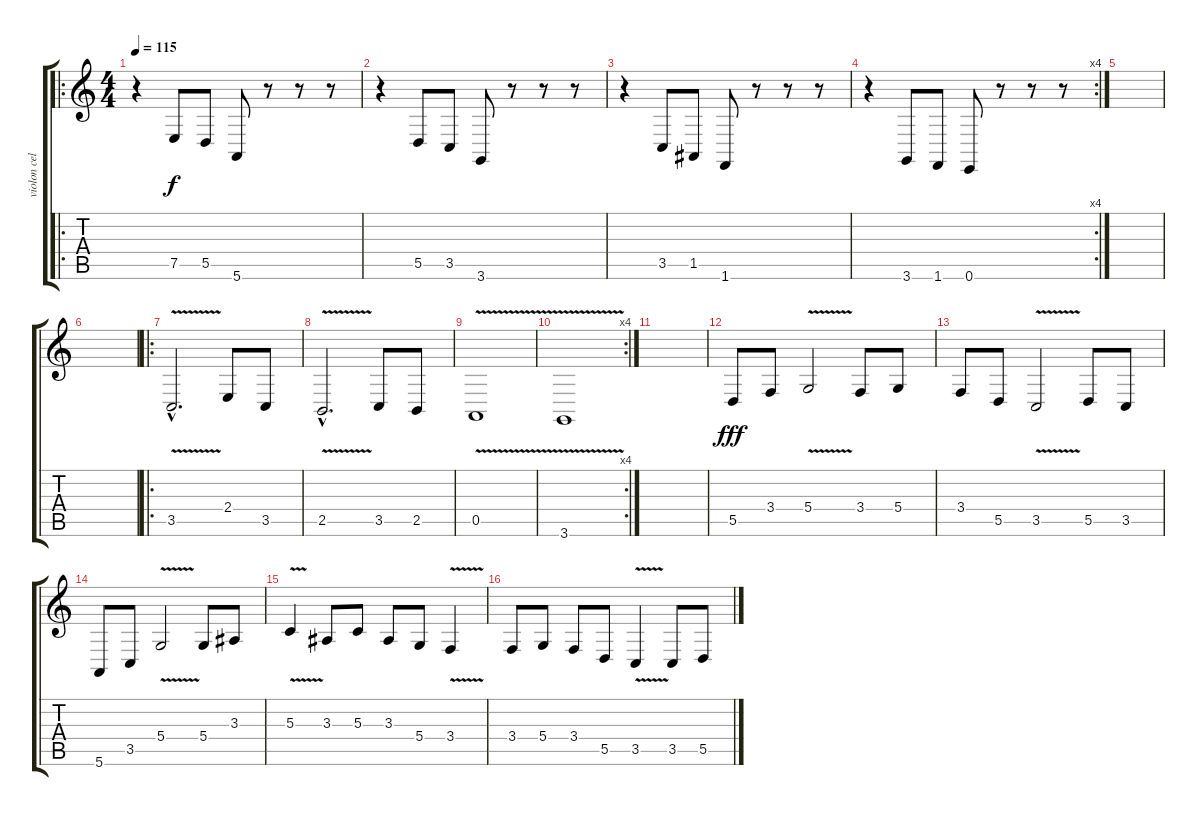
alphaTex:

\track ("violon celle" "violon cel") {instrument cello}
\staff {score tabs}
\tuning (E4 B3 G3 D3 A2 E2) {hide}
\ro
\ts (4 4)
\tempo 115
\clef g2
\ks c
r.4{dy fff} 7.5.8{dy f} 5.5.8 5.6.8 r.8 r.8 r.8 |
r.4 5.5.8 3.5.8 3.6.8 r.8 r.8 r.8 |
r.4 3.5.8 1.5.8 1.6.8 r.8 r.8 r.8 |
\rc 4
r.4 3.6.8 1.6.8 0.6.8 r.8 r.8 r.8 |
|
|
\ro
3.5{v hac}.2{d} 2.4.8 3.5.8 |
2.5{v hac}.2{d} 3.5.8 2.5.8 |
0.5{v}.1 |
\rc 4
3.6{v}.1 |
|
5.5.8{dy fff} 3.4.8 5.4{v}.2 3.4.8 5.4.8 |
3.4.8 5.5.8 3.5{v}.2 5.5.8 3.5.8 |
5.6.8 3.5.8 5.4{v}.2 5.4.8 3.3.8 |
5.3{v}.4 3.3.8 5.3.8 3.3.8 5.4.8 3.4{v}.4 |
3.4.8 5.4.8 3.4.8 5.5.8 3.5{v}.4 3.5.8 5.5.8
